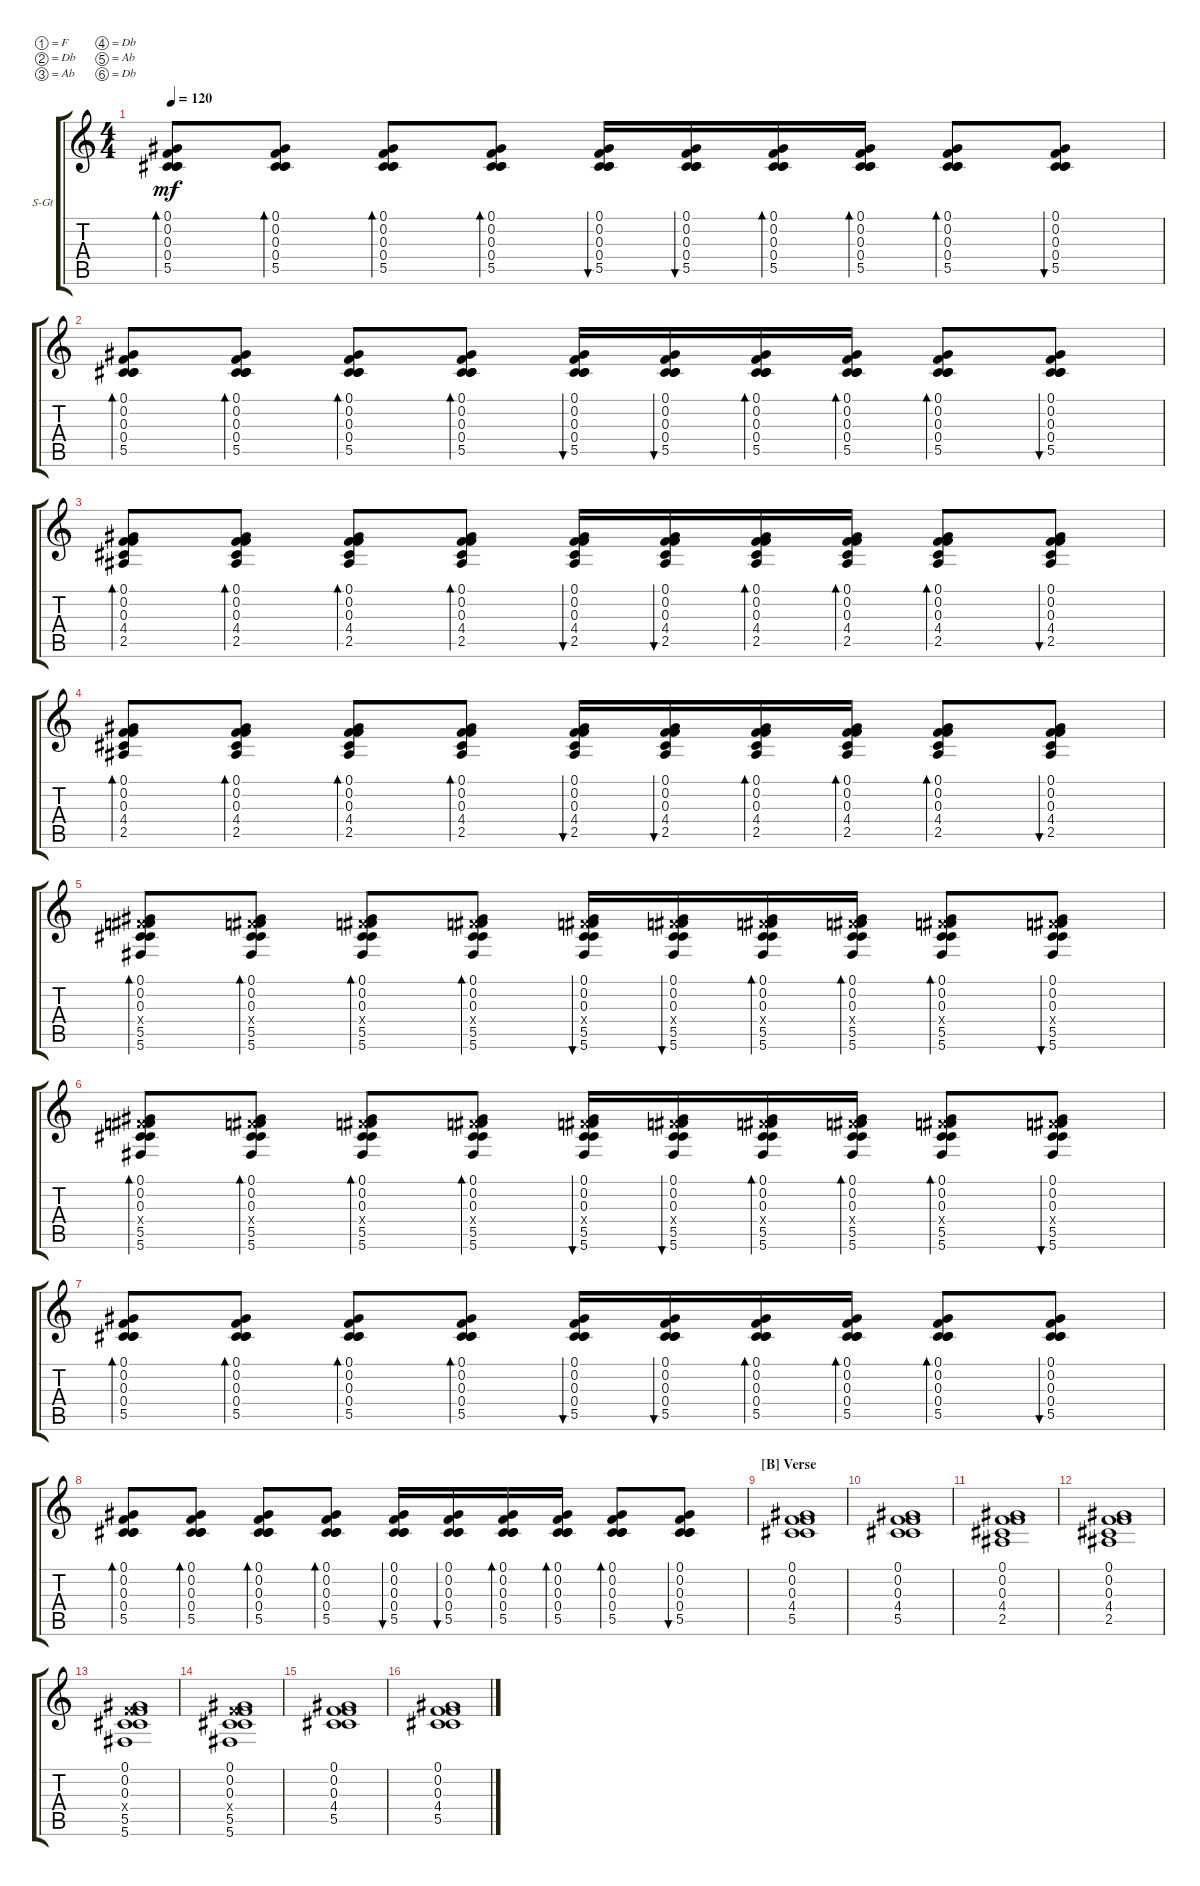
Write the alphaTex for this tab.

\defaultSystemsLayout 4
\bracketExtendMode groupsimilarinstruments
\firstSystemTrackNameOrientation horizontal
\otherSystemsTrackNameOrientation horizontal
\track ("Steel Guitar" "S-Gt") {instrument acousticguitarsteel}
\staff {score tabs}
\tuning (F3 Db3 Ab3 Db3 Ab2 Db2)
\ts (4 4)
\tempo 120
\clef g2
\ks c
(5.5 0.4 0.3 0.2 0.1).8{bd 30 dy mf} (5.5 0.4 0.3 0.2 0.1).8{bd 30} (5.5 0.4 0.3 0.2 0.1).8{bd 30} (5.5 0.4 0.3 0.2 0.1).8{bd 30} (5.5 0.4 0.3 0.2 0.1).16{bu 30} (5.5 0.4 0.3 0.2 0.1).16{bu 30} (5.5 0.4 0.3 0.2 0.1).16{bd 30} (5.5 0.4 0.3 0.2 0.1).16{bd 30} (5.5 0.4 0.3 0.2 0.1).8{bd 30} (5.5 0.4 0.3 0.2 0.1).8{bu 30} |
(5.5 0.4 0.3 0.2 0.1).8{bd 30} (5.5 0.4 0.3 0.2 0.1).8{bd 30} (5.5 0.4 0.3 0.2 0.1).8{bd 30} (5.5 0.4 0.3 0.2 0.1).8{bd 30} (5.5 0.4 0.3 0.2 0.1).16{bu 30} (5.5 0.4 0.3 0.2 0.1).16{bu 30} (5.5 0.4 0.3 0.2 0.1).16{bd 30} (5.5 0.4 0.3 0.2 0.1).16{bd 30} (5.5 0.4 0.3 0.2 0.1).8{bd 30} (5.5 0.4 0.3 0.2 0.1).8{bu 30} |
(2.5 4.4 0.3 0.2 0.1).8{bd 30} (2.5 4.4 0.3 0.2 0.1).8{bd 30} (2.5 4.4 0.3 0.2 0.1).8{bd 30} (2.5 4.4 0.3 0.2 0.1).8{bd 30} (2.5 4.4 0.3 0.2 0.1).16{bu 30} (2.5 4.4 0.3 0.2 0.1).16{bu 30} (2.5 4.4 0.3 0.2 0.1).16{bd 30} (2.5 4.4 0.3 0.2 0.1).16{bd 30} (2.5 4.4 0.3 0.2 0.1).8{bd 30} (2.5 4.4 0.3 0.2 0.1).8{bu 30} |
(2.5 4.4 0.3 0.2 0.1).8{bd 30} (2.5 4.4 0.3 0.2 0.1).8{bd 30} (2.5 4.4 0.3 0.2 0.1).8{bd 30} (2.5 4.4 0.3 0.2 0.1).8{bd 30} (2.5 4.4 0.3 0.2 0.1).16{bu 30} (2.5 4.4 0.3 0.2 0.1).16{bu 30} (2.5 4.4 0.3 0.2 0.1).16{bd 30} (2.5 4.4 0.3 0.2 0.1).16{bd 30} (2.5 4.4 0.3 0.2 0.1).8{bd 30} (2.5 4.4 0.3 0.2 0.1).8{bu 30} |
(5.5 5.4{x} 0.3 0.2 0.1 5.6).8{bd 30} (5.5 5.4{x} 0.3 0.2 0.1 5.6).8{bd 30} (5.5 5.4{x} 0.3 0.2 0.1 5.6).8{bd 30} (5.5 5.4{x} 0.3 0.2 0.1 5.6).8{bd 30} (5.5 5.4{x} 0.3 0.2 0.1 5.6).16{bu 30} (5.5 5.4{x} 0.3 0.2 0.1 5.6).16{bu 30} (5.5 5.4{x} 0.3 0.2 0.1 5.6).16{bd 30} (5.5 5.4{x} 0.3 0.2 0.1 5.6).16{bd 30} (5.5 5.4{x} 0.3 0.2 0.1 5.6).8{bd 30} (5.5 5.4{x} 0.3 0.2 0.1 5.6).8{bu 30} |
(5.5 5.4{x} 0.3 0.2 0.1 5.6).8{bd 30} (5.5 5.4{x} 0.3 0.2 0.1 5.6).8{bd 30} (5.5 5.4{x} 0.3 0.2 0.1 5.6).8{bd 30} (5.5 5.4{x} 0.3 0.2 0.1 5.6).8{bd 30} (5.5 5.4{x} 0.3 0.2 0.1 5.6).16{bu 30} (5.5 5.4{x} 0.3 0.2 0.1 5.6).16{bu 30} (5.5 5.4{x} 0.3 0.2 0.1 5.6).16{bd 30} (5.5 5.4{x} 0.3 0.2 0.1 5.6).16{bd 30} (5.5 5.4{x} 0.3 0.2 0.1 5.6).8{bd 30} (5.5 5.4{x} 0.3 0.2 0.1 5.6).8{bu 30} |
(5.5 0.4 0.3 0.2 0.1).8{bd 30} (5.5 0.4 0.3 0.2 0.1).8{bd 30} (5.5 0.4 0.3 0.2 0.1).8{bd 30} (5.5 0.4 0.3 0.2 0.1).8{bd 30} (5.5 0.4 0.3 0.2 0.1).16{bu 30} (5.5 0.4 0.3 0.2 0.1).16{bu 30} (5.5 0.4 0.3 0.2 0.1).16{bd 30} (5.5 0.4 0.3 0.2 0.1).16{bd 30} (5.5 0.4 0.3 0.2 0.1).8{bd 30} (5.5 0.4 0.3 0.2 0.1).8{bu 30} |
(5.5 0.4 0.3 0.2 0.1).8{bd 30} (5.5 0.4 0.3 0.2 0.1).8{bd 30} (5.5 0.4 0.3 0.2 0.1).8{bd 30} (5.5 0.4 0.3 0.2 0.1).8{bd 30} (5.5 0.4 0.3 0.2 0.1).16{bu 30} (5.5 0.4 0.3 0.2 0.1).16{bu 30} (5.5 0.4 0.3 0.2 0.1).16{bd 30} (5.5 0.4 0.3 0.2 0.1).16{bd 30} (5.5 0.4 0.3 0.2 0.1).8{bd 30} (5.5 0.4 0.3 0.2 0.1).8{bu 30} |
\section ("B" "Verse")
(5.5 4.4 0.3 0.2 0.1).1 |
(5.5 4.4 0.3 0.2 0.1).1 |
(2.5 4.4 0.3 0.2 0.1).1 |
(2.5 4.4 0.3 0.2 0.1).1 |
(5.5 4.4{x} 0.3 0.2 0.1 5.6).1 |
(5.5 4.4{x} 0.3 0.2 0.1 5.6).1 |
(5.5 4.4 0.3 0.2 0.1).1 |
(5.5 4.4 0.3 0.2 0.1).1
